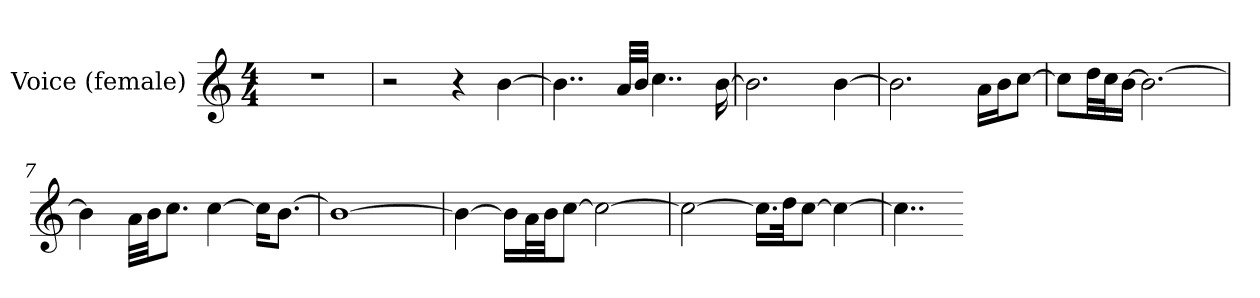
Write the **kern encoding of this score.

**kern
*part1
*staff1
*I"Voice (female)
*I'Voice (female)
*clefG2
*k[]
*M4/4
=1
1r
=2
2r
4r
[4b\
=3
4..b\]
32a/LLL
32b/JJJ
4..cc\
[16b\
=4
2.b\]
[4b\
=5
2.b\]
16a\LL
16b\J
[8cc\J
=6
8cc\L]
32dd\LL
32cc\J
[16b\JJ
2.b\_
!!LO:LB:g=z
=7
4b\]
32a\LLL
32b\JJ
8.cc\J
[4cc\
16cc\KL]
[8.b\J
=8
1b_
=9
4b\_
16b\LL]
32a\L
32b\JJ
[8cc\J
2cc\_
=10
2cc\_
16.cc\LL]
32dd\JK
[8cc\J
4cc\_
=11
4..cc\]
=-
*-
